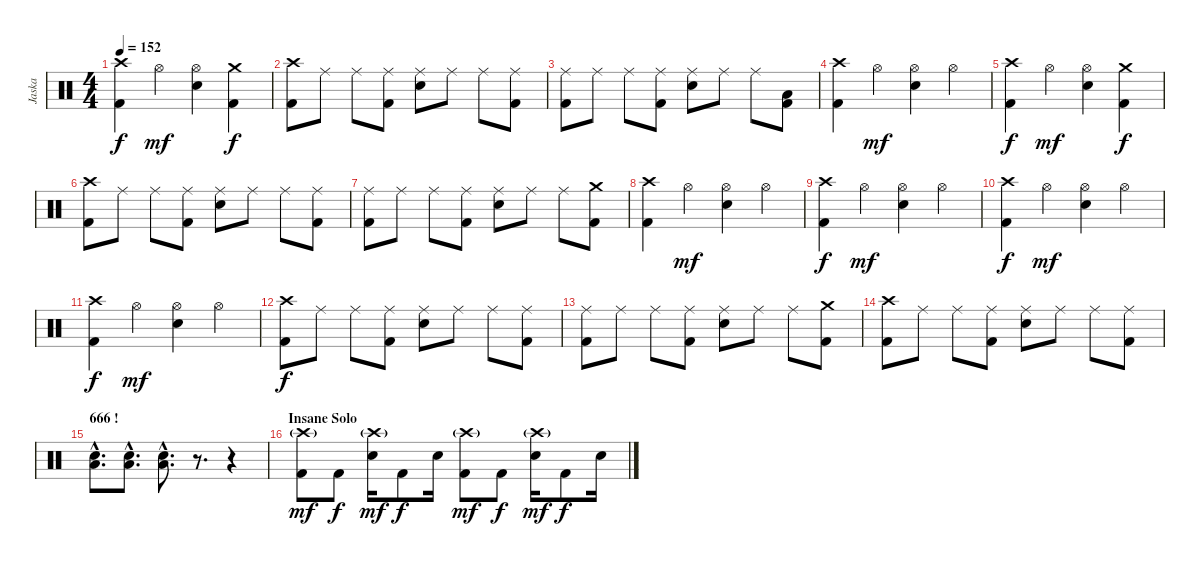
\track ("Jaska" "Jaska") {instrument percussion}
\staff {score}
\articulation defaults
\ts (4 4)
\tempo 152
\clef neutral
\ks c
("Crash high (hit)" "Kick (hit) 2").4{dy f} "Hi-Hat (open)".4{dy mf} ("Hi-Hat (open)" "Electric Snare (hit)").4 ("Crash medium (hit)" "Kick (hit) 2").4{dy f} |
("Crash high (hit)" "Kick (hit) 2").8 "Ride (middle)".8 "Ride (middle)".8 ("Ride (middle)" "Kick (hit) 2").8 ("Ride (middle)" "Electric Snare (hit)").8 "Ride (middle)".8 "Ride (middle)".8 ("Ride (middle)" "Kick (hit) 2").8 |
("Ride (middle)" "Kick (hit) 2").8 "Ride (middle)".8 "Ride (middle)".8 ("Ride (middle)" "Kick (hit) 2").8 ("Ride (middle)" "Electric Snare (hit)").8 "Ride (middle)".8 "Ride (middle)".8 ("Low Tom (hit)" "Kick (hit) 2").8 |
("Crash high (hit)" "Kick (hit) 2").4 "Hi-Hat (open)".4{dy mf} ("Hi-Hat (open)" "Electric Snare (hit)").4 "Hi-Hat (open)".4 |
("Crash high (hit)" "Kick (hit) 2").4{dy f} "Hi-Hat (open)".4{dy mf} ("Hi-Hat (open)" "Electric Snare (hit)").4 ("Crash medium (hit)" "Kick (hit) 2").4{dy f} |
("Crash high (hit)" "Kick (hit) 2").8 "Ride (middle)".8 "Ride (middle)".8 ("Ride (middle)" "Kick (hit) 2").8 ("Ride (middle)" "Electric Snare (hit)").8 "Ride (middle)".8 "Ride (middle)".8 ("Ride (middle)" "Kick (hit) 2").8 |
("Ride (middle)" "Kick (hit) 2").8 "Ride (middle)".8 "Ride (middle)".8 ("Ride (middle)" "Kick (hit) 2").8 ("Ride (middle)" "Electric Snare (hit)").8 "Ride (middle)".8 "Ride (middle)".8 ("Crash medium (hit)" "Kick (hit) 2").8 |
("Crash high (hit)" "Kick (hit) 2").4 "Hi-Hat (open)".4{dy mf} ("Hi-Hat (open)" "Electric Snare (hit)").4 "Hi-Hat (open)".4 |
("Crash high (hit)" "Kick (hit) 2").4{dy f} "Hi-Hat (open)".4{dy mf} ("Hi-Hat (open)" "Electric Snare (hit)").4 "Hi-Hat (open)".4 |
("Crash high (hit)" "Kick (hit) 2").4{dy f} "Hi-Hat (open)".4{dy mf} ("Hi-Hat (open)" "Electric Snare (hit)").4 "Hi-Hat (open)".4 |
("Crash high (hit)" "Kick (hit) 2").4{dy f} "Hi-Hat (open)".4{dy mf} ("Hi-Hat (open)" "Electric Snare (hit)").4 "Hi-Hat (open)".4 |
("Crash high (hit)" "Kick (hit) 2").8{dy f} "Ride (middle)".8 "Ride (middle)".8 ("Ride (middle)" "Kick (hit) 2").8 ("Ride (middle)" "Electric Snare (hit)").8 "Ride (middle)".8 "Ride (middle)".8 ("Ride (middle)" "Kick (hit) 2").8 |
("Ride (middle)" "Kick (hit) 2").8 "Ride (middle)".8 "Ride (middle)".8 ("Ride (middle)" "Kick (hit) 2").8 ("Ride (middle)" "Electric Snare (hit)").8 "Ride (middle)".8 "Ride (middle)".8 ("Crash medium (hit)" "Kick (hit) 2").8 |
("Crash high (hit)" "Kick (hit) 2").8 "Ride (middle)".8 "Ride (middle)".8 ("Ride (middle)" "Kick (hit) 2").8 ("Ride (middle)" "Electric Snare (hit)").8 "Ride (middle)".8 "Ride (middle)".8 ("Ride (middle)" "Kick (hit) 2").8 |
\section ("" "666 !")
("Electric Snare (hit)"{hac} "Low Tom (hit)"{hac}).8{d} ("Electric Snare (hit)"{hac} "Low Tom (hit)"{hac}).8{d} ("Electric Snare (hit)"{hac} "Low Tom (hit)"{hac}).8{d} r.8{d} r.4 |
\section ("" "Insane Solo")
("Crash high (hit)"{g} "Kick (hit) 2").8{dy mf} "Kick (hit) 2".8{dy f} ("Crash high (hit)"{g} "Electric Snare (hit)").16{dy mf} "Kick (hit) 2".8{dy f} "Electric Snare (hit)".16 ("Crash high (hit)"{g} "Kick (hit) 2").8{dy mf} "Kick (hit) 2".8{dy f} ("Crash high (hit)"{g} "Electric Snare (hit)").16{dy mf} "Kick (hit) 2".8{dy f} "Electric Snare (hit)".16
